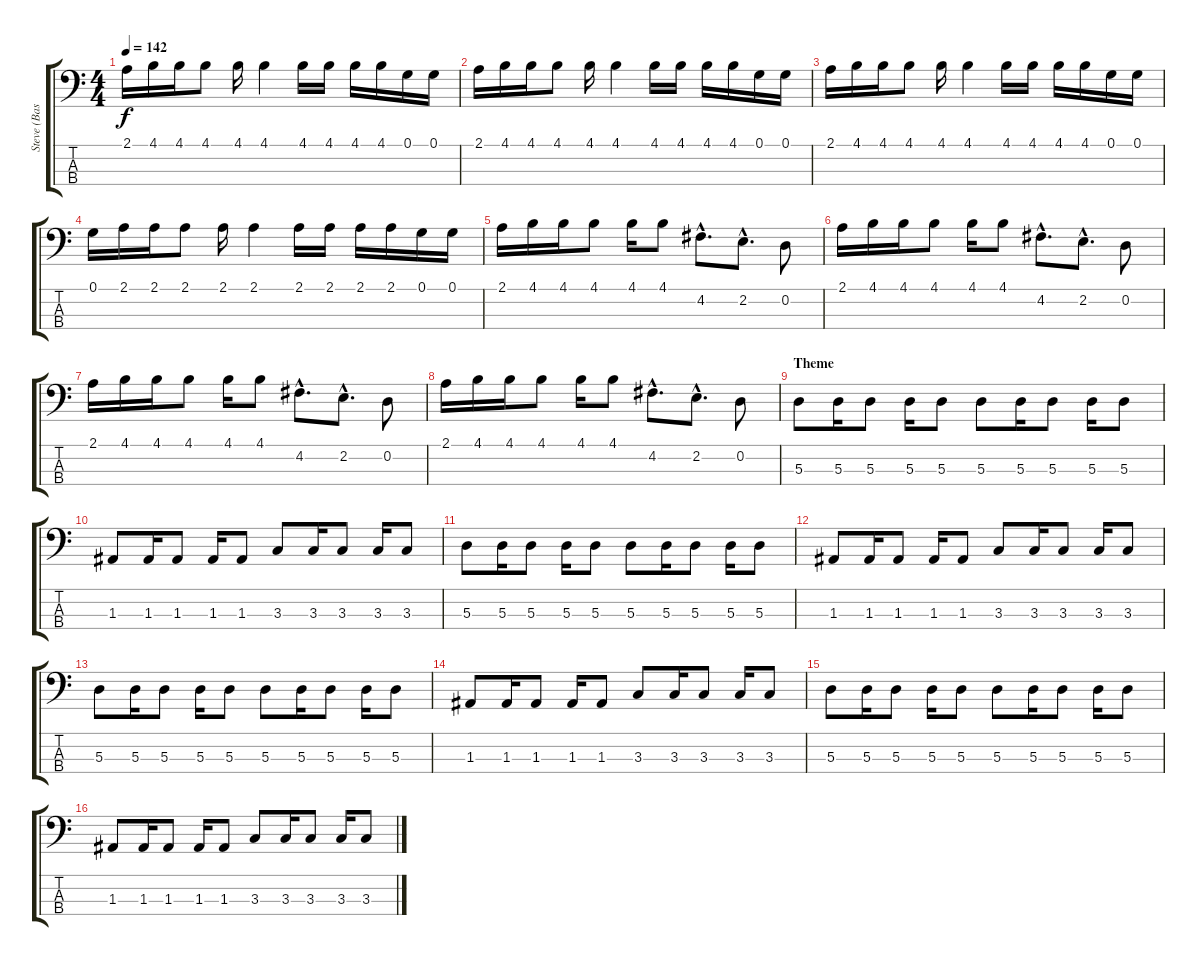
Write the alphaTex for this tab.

\track ("Steve (Bass)" "Steve (Bas") {instrument electricbassfinger}
\staff {score tabs}
\tuning (G2 D2 A1 E1) {hide}
\ts (4 4)
\tempo 142
\clef f4
\ks c
2.1.16{dy f} 4.1.16 4.1.16 4.1.8 4.1.16 4.1.4 4.1.16 4.1.16 4.1.16 4.1.16 0.1.16 0.1.16 |
2.1.16 4.1.16 4.1.16 4.1.8 4.1.16 4.1.4 4.1.16 4.1.16 4.1.16 4.1.16 0.1.16 0.1.16 |
2.1.16 4.1.16 4.1.16 4.1.8 4.1.16 4.1.4 4.1.16 4.1.16 4.1.16 4.1.16 0.1.16 0.1.16 |
0.1.16 2.1.16 2.1.16 2.1.8 2.1.16 2.1.4 2.1.16 2.1.16 2.1.16 2.1.16 0.1.16 0.1.16 |
2.1.16 4.1.16 4.1.16 4.1.8 4.1.16 4.1.8 4.2{hac}.8{d} 2.2{hac}.8{d} 0.2.8 |
2.1.16 4.1.16 4.1.16 4.1.8 4.1.16 4.1.8 4.2{hac}.8{d} 2.2{hac}.8{d} 0.2.8 |
2.1.16 4.1.16 4.1.16 4.1.8 4.1.16 4.1.8 4.2{hac}.8{d} 2.2{hac}.8{d} 0.2.8 |
2.1.16 4.1.16 4.1.16 4.1.8 4.1.16 4.1.8 4.2{hac}.8{d} 2.2{hac}.8{d} 0.2.8 |
\section ("" "Theme")
5.3.8 5.3.16 5.3.8 5.3.16 5.3.8 5.3.8 5.3.16 5.3.8 5.3.16 5.3.8 |
1.3.8 1.3.16 1.3.8 1.3.16 1.3.8 3.3.8 3.3.16 3.3.8 3.3.16 3.3.8 |
5.3.8 5.3.16 5.3.8 5.3.16 5.3.8 5.3.8 5.3.16 5.3.8 5.3.16 5.3.8 |
1.3.8 1.3.16 1.3.8 1.3.16 1.3.8 3.3.8 3.3.16 3.3.8 3.3.16 3.3.8 |
5.3.8 5.3.16 5.3.8 5.3.16 5.3.8 5.3.8 5.3.16 5.3.8 5.3.16 5.3.8 |
1.3.8 1.3.16 1.3.8 1.3.16 1.3.8 3.3.8 3.3.16 3.3.8 3.3.16 3.3.8 |
5.3.8 5.3.16 5.3.8 5.3.16 5.3.8 5.3.8 5.3.16 5.3.8 5.3.16 5.3.8 |
1.3.8 1.3.16 1.3.8 1.3.16 1.3.8 3.3.8 3.3.16 3.3.8 3.3.16 3.3.8
